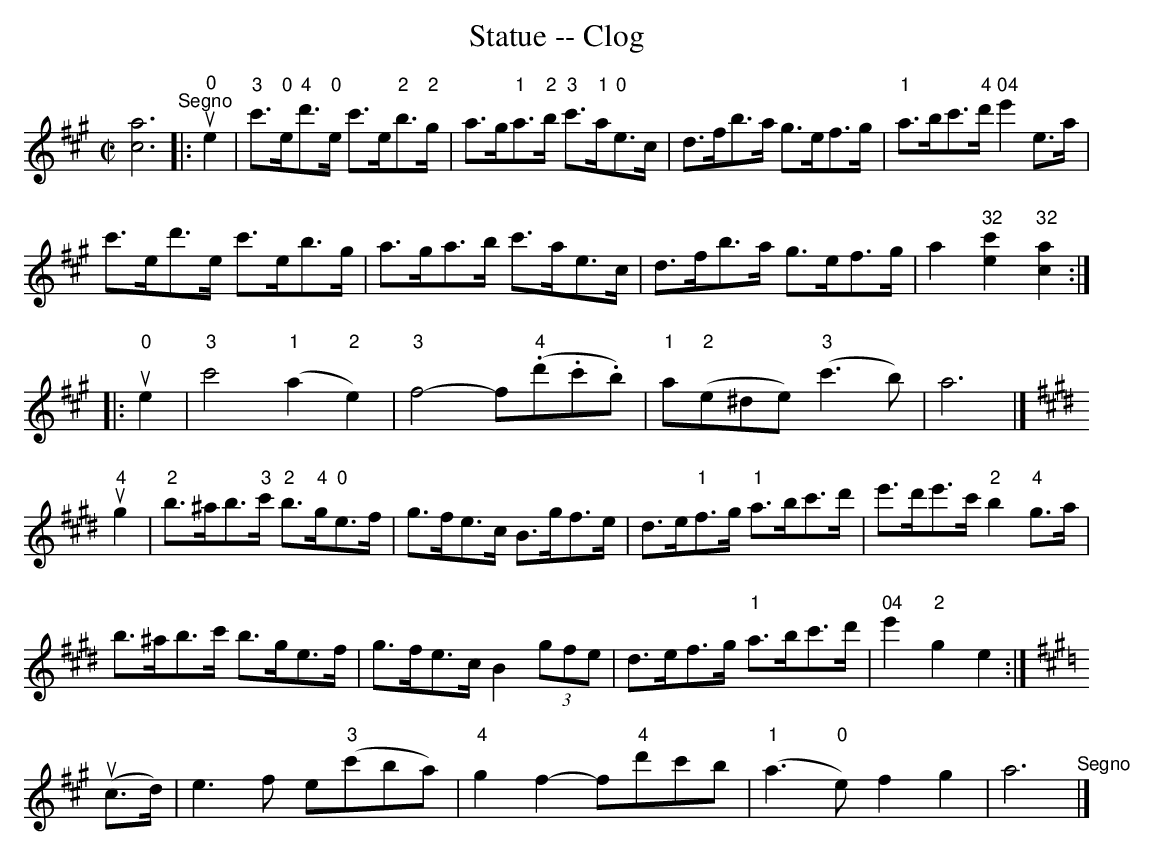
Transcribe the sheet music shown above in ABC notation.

X:1
T: Statue -- Clog
M:C|
L:1/8
K:A
[c6a6]"^Segno"|:\
"0"ue2 |\
"3"c'>"0"e"4"d'>"0"e c'>e"2"b>"2"g |\
 a>g"1"a>"2"b "3"c'>"1"a"0"e>c |\
 d>fb>a g>ef>g | "1"a>bc'>"4"d' "04"e'2e>a |
c'>ed'>e c'>eb>g | a>ga>b c'>ae>c |\
 d>fb>a g>ef>g | a2 "32"[e2c'2] "32"[c2a2] :|
|: "0"ue2 |\
"3"c'4 "1"(a2"2"e2) | "3"f4- f"4"(.d'.c'.b) |\
 "1"a"2"(e^de) "3"(c'3 b) | a6 |] [K:E]
"4"ug2 |\
 "2"b>^ab>"3"c' "2"b>"4"g"0"e>f | g>fe>c B>gf>e |\
 d>e"1"f>g "1"a>bc'>d' | e'>d'e'>c' "2"b2 "4"g>a |
b>^ab>c' b>ge>f | g>fe>c B2 (3gfe |\
 d>ef>g "1"a>bc'>d' | "04"e'2 "2"g2 e2 :| [K:A]
u(c>d) |\
e3 f e"3"(c'ba) | "4"g2f2- f"4"d'c'b |\
 "1"(a3 "0"e) f2g2 | a6 "^Segno" |]
